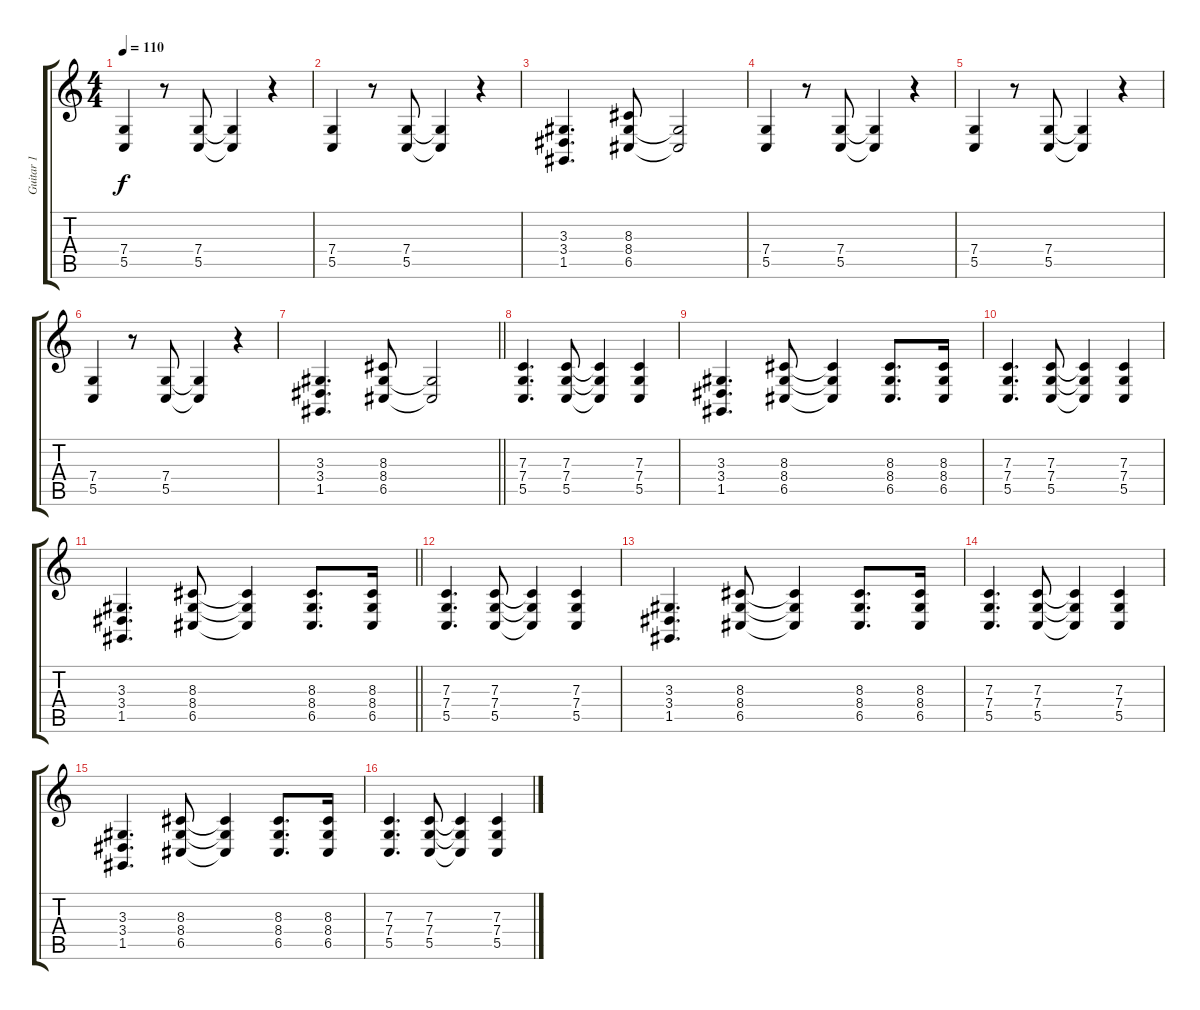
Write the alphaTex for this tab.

\track ("Guitar 1" "Guitar 1") {instrument lead2sawtooth}
\staff {score tabs}
\tuning (D4 A3 F3 C3 G2 D2) {hide}
\ts (4 4)
\tempo 110
\clef g2
\ks c
(7.4 5.5).4{dy f} r.8 (7.4 5.5).8 (7.4{t} 5.5{t}).4 r.4 |
(7.4 5.5).4 r.8 (7.4 5.5).8 (7.4{t} 5.5{t}).4 r.4 |
(3.3 3.4 1.5).4{d} (8.3 8.4 6.5).8 (8.4{t} 6.5{t}).2 |
(7.4 5.5).4 r.8 (7.4 5.5).8 (7.4{t} 5.5{t}).4 r.4 |
(7.4 5.5).4 r.8 (7.4 5.5).8 (7.4{t} 5.5{t}).4 r.4 |
(7.4 5.5).4 r.8 (7.4 5.5).8 (7.4{t} 5.5{t}).4 r.4 |
\barLineRight lightlight
(3.3 3.4 1.5).4{d} (8.3 8.4 6.5).8 (8.4{t} 6.5{t}).2 |
(7.3 7.4 5.5).4{d} (7.3 7.4 5.5).8 (7.3{t} 7.4{t} 5.5{t}).4 (7.3 7.4 5.5).4 |
(3.3 3.4 1.5).4{d} (8.3 8.4 6.5).8 (8.3{t} 8.4{t} 6.5{t}).4 (8.3 8.4 6.5).8{d} (8.3 8.4 6.5).16 |
(7.3 7.4 5.5).4{d} (7.3 7.4 5.5).8 (7.3{t} 7.4{t} 5.5{t}).4 (7.3 7.4 5.5).4 |
\barLineRight lightlight
(3.3 3.4 1.5).4{d} (8.3 8.4 6.5).8 (8.3{t} 8.4{t} 6.5{t}).4 (8.3 8.4 6.5).8{d} (8.3 8.4 6.5).16 |
(7.3 7.4 5.5).4{d} (7.3 7.4 5.5).8 (7.3{t} 7.4{t} 5.5{t}).4 (7.3 7.4 5.5).4 |
(3.3 3.4 1.5).4{d} (8.3 8.4 6.5).8 (8.3{t} 8.4{t} 6.5{t}).4 (8.3 8.4 6.5).8{d} (8.3 8.4 6.5).16 |
(7.3 7.4 5.5).4{d} (7.3 7.4 5.5).8 (7.3{t} 7.4{t} 5.5{t}).4 (7.3 7.4 5.5).4 |
(3.3 3.4 1.5).4{d} (8.3 8.4 6.5).8 (8.3{t} 8.4{t} 6.5{t}).4 (8.3 8.4 6.5).8{d} (8.3 8.4 6.5).16 |
(7.3 7.4 5.5).4{d} (7.3 7.4 5.5).8 (7.3{t} 7.4{t} 5.5{t}).4 (7.3 7.4 5.5).4
